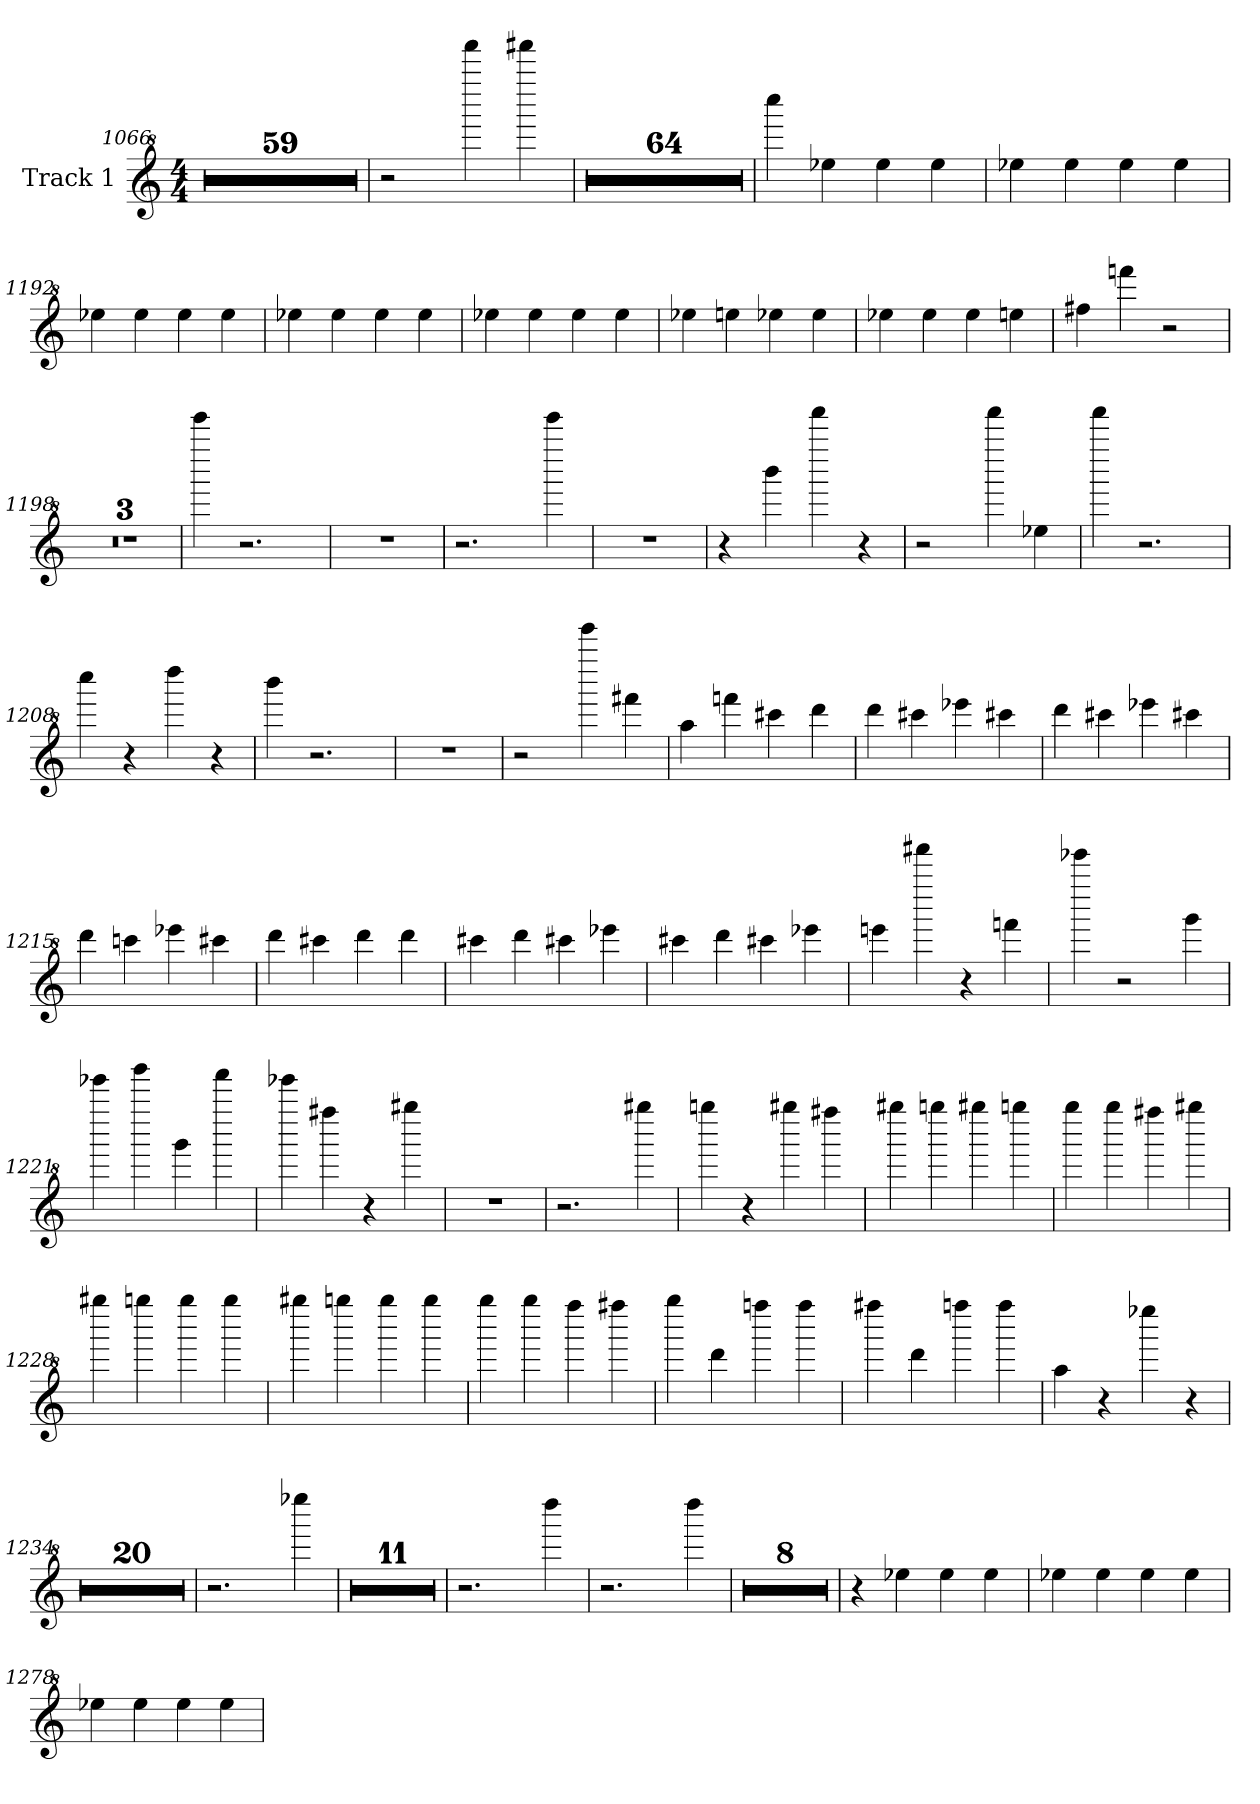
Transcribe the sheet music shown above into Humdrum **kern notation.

**kern
*part1
*staff1
*I"Track 1
*clefG^2
*M4/4
=1066
1r
=1067
1r
=1068
1r
=1069
1r
=1070
1r
=1071
1r
=1072
1r
=1073
1r
=1074
1r
=1075
1r
=1076
1r
=1077
1r
=1078
1r
=1079
1r
=1080
1r
=1081
1r
=1082
1r
=1083
1r
=1084
1r
=1085
1r
=1086
1r
=1087
1r
=1088
1r
=1089
1r
=1090
1r
=1091
1r
=1092
1r
=1093
1r
=1094
1r
=1095
1r
=1096
1r
=1097
1r
=1098
1r
=1099
1r
=1100
1r
=1101
1r
=1102
1r
=1103
1r
=1104
1r
=1105
1r
=1106
1r
=1107
1r
=1108
1r
=1109
1r
=1110
1r
=1111
1r
=1112
1r
=1113
1r
=1114
1r
=1115
1r
=1116
1r
=1117
1r
=1118
1r
=1119
1r
=1120
1r
=1121
1r
=1122
1r
=1123
1r
=1124
1r
=1125
2r
4ffffff
4ffffff#X
=1126
1r
=1127
1r
=1128
1r
=1129
1r
=1130
1r
=1131
1r
=1132
1r
=1133
1r
=1134
1r
=1135
1r
=1136
1r
=1137
1r
=1138
1r
=1139
1r
=1140
1r
=1141
1r
=1142
1r
=1143
1r
=1144
1r
=1145
1r
=1146
1r
=1147
1r
=1148
1r
=1149
1r
=1150
1r
=1151
1r
=1152
1r
=1153
1r
=1154
1r
=1155
1r
=1156
1r
=1157
1r
=1158
1r
=1159
1r
=1160
1r
=1161
1r
=1162
1r
=1163
1r
=1164
1r
=1165
1r
=1166
1r
=1167
1r
=1168
1r
=1169
1r
=1170
1r
=1171
1r
=1172
1r
=1173
1r
=1174
1r
=1175
1r
=1176
1r
=1177
1r
=1178
1r
=1179
1r
=1180
1r
=1181
1r
=1182
1r
=1183
1r
=1184
1r
=1185
1r
=1186
1r
=1187
1r
=1188
1r
=1189
1r
=1190
4ccccc
4eee-X
4eee-
4eee-
=1191
4eee-X
4eee-
4eee-
4eee-
=1192
4eee-X
4eee-
4eee-
4eee-
=1193
4eee-X
4eee-
4eee-
4eee-
=1194
4eee-X
4eee-
4eee-
4eee-
=1195
4eee-X
4eeen
4eee-X
4eee-
=1196
4eee-X
4eee-
4eee-
4eeen
=1197
4fff#X
4ffffn
2r
=1198
1r
=1199
1r
=1200
1r
=1201
4eeeeee
2.r
=1202
1r
=1203
2.r
4eeeeee
=1204
1r
=1205
4r
4bbbb
4ffffff
4r
=1206
2r
4ffffff
4eee-X
=1207
4ffffff
2.r
=1208
4ccccc
4r
4ddddd
4r
=1209
4bbbb
2.r
=1210
1r
=1211
2r
4eeeeee
4ffff#X
=1212
4aaa
4ffffn
4cccc#X
4dddd
=1213
4dddd
4cccc#X
4eeee-X
4cccc#X
=1214
4dddd
4cccc#X
4eeee-X
4cccc#X
=1215
4dddd
4ccccn
4eeee-X
4cccc#X
=1216
4dddd
4cccc#X
4dddd
4dddd
=1217
4cccc#X
4dddd
4cccc#X
4eeee-X
=1218
4cccc#X
4dddd
4cccc#X
4eeee-X
=1219
4eeeen
4ffffff#X
4r
4ffffn
=1220
4eeeeee-X
2r
4gggg
=1221
4eeeeee-X
4gggggg
4gggg
4ffffff
=1222
4eeeeee-X
4fffff#X
4r
4ggggg#X
=1223
1r
=1224
2.r
4ggggg#X
=1225
4gggggn
4r
4ggggg#X
4fffff#X
=1226
4ggggg#X
4gggggn
4ggggg#X
4gggggn
=1227
4ggggg
4ggggg
4fffff#X
4ggggg#X
=1228
4ggggg#X
4gggggn
4ggggg
4ggggg
=1229
4ggggg#X
4gggggn
4ggggg
4ggggg
=1230
4ggggg
4ggggg
4fffff
4fffff#X
=1231
4ggggg
4dddd
4fffffn
4fffff
=1232
4fffff#X
4dddd
4fffffn
4fffff
=1233
4aaa
4r
4eeeee-X
4r
=1234
1r
=1235
1r
=1236
1r
=1237
1r
=1238
1r
=1239
1r
=1240
1r
=1241
1r
=1242
1r
=1243
1r
=1244
1r
=1245
1r
=1246
1r
=1247
1r
=1248
1r
=1249
1r
=1250
1r
=1251
1r
=1252
1r
=1253
1r
=1254
2.r
4eeeee-X
=1255
1r
=1256
1r
=1257
1r
=1258
1r
=1259
1r
=1260
1r
=1261
1r
=1262
1r
=1263
1r
=1264
1r
=1265
1r
=1266
2.r
4ddddd
=1267
2.r
4ddddd
=1268
1r
=1269
1r
=1270
1r
=1271
1r
=1272
1r
=1273
1r
=1274
1r
=1275
1r
=1276
4r
4eee-X
4eee-
4eee-
=1277
4eee-X
4eee-
4eee-
4eee-
=1278
4eee-X
4eee-
4eee-
4eee-
=
*-
